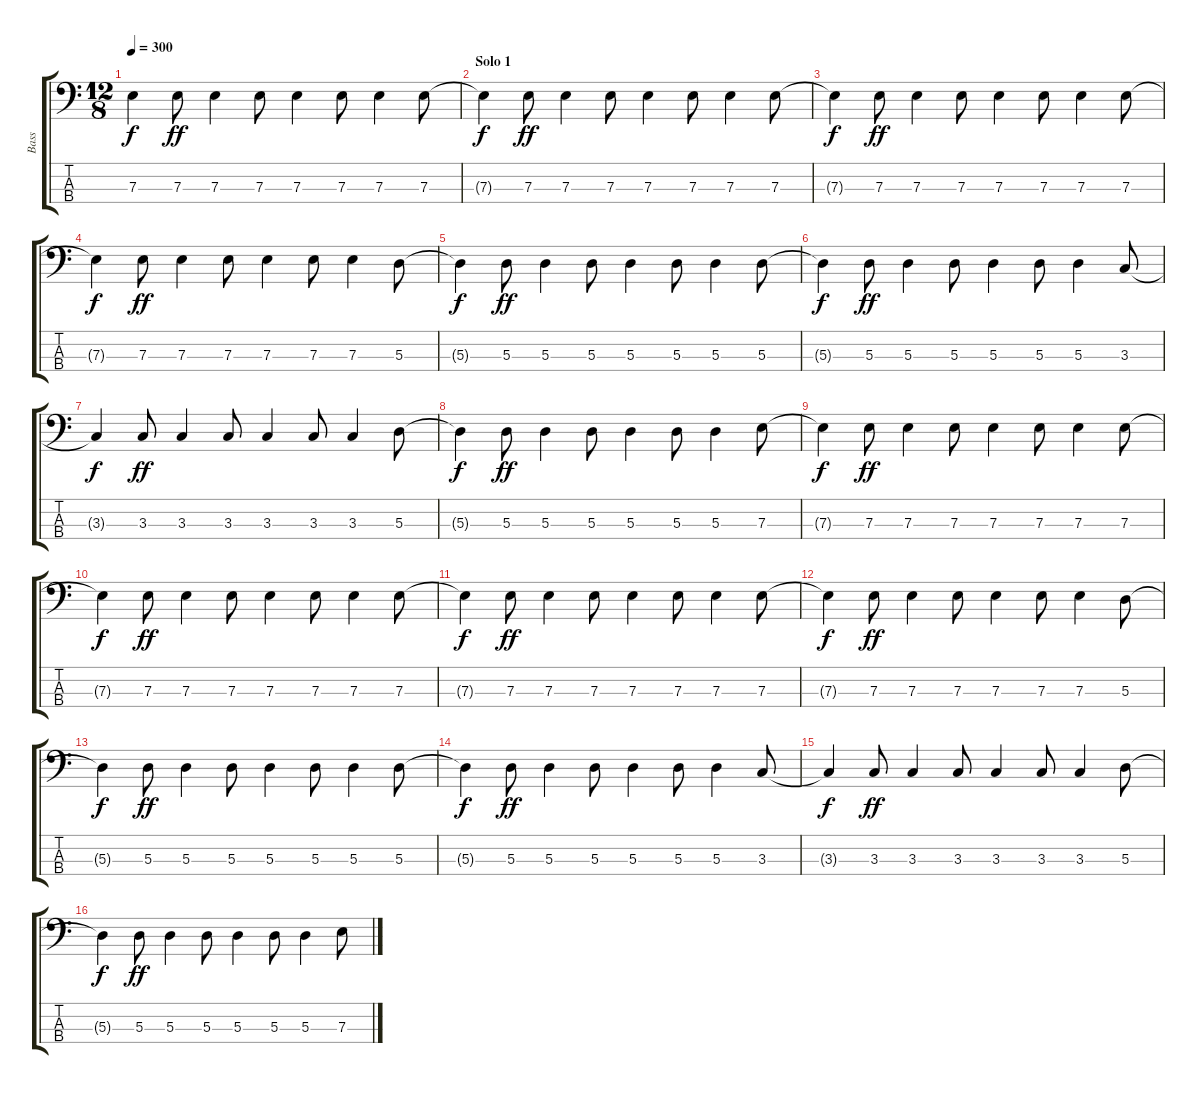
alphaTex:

\track ("Bass" "Bass") {instrument electricbasspick}
\staff {score tabs}
\tuning (G2 D2 A1 E1) {hide}
\ts (12 8)
\tempo 300
\clef f4
\ks c
7.3{t}.4{dy f} 7.3.8{dy ff} 7.3.4 7.3.8 7.3.4 7.3.8 7.3.4 7.3.8 |
\section ("" "Solo 1")
7.3{t}.4{dy f} 7.3.8{dy ff} 7.3.4 7.3.8 7.3.4 7.3.8 7.3.4 7.3.8 |
7.3{t}.4{dy f} 7.3.8{dy ff} 7.3.4 7.3.8 7.3.4 7.3.8 7.3.4 7.3.8 |
7.3{t}.4{dy f} 7.3.8{dy ff} 7.3.4 7.3.8 7.3.4 7.3.8 7.3.4 5.3.8 |
5.3{t}.4{dy f} 5.3.8{dy ff} 5.3.4 5.3.8 5.3.4 5.3.8 5.3.4 5.3.8 |
5.3{t}.4{dy f} 5.3.8{dy ff} 5.3.4 5.3.8 5.3.4 5.3.8 5.3.4 3.3.8 |
3.3{t}.4{dy f} 3.3.8{dy ff} 3.3.4 3.3.8 3.3.4 3.3.8 3.3.4 5.3.8 |
5.3{t}.4{dy f} 5.3.8{dy ff} 5.3.4 5.3.8 5.3.4 5.3.8 5.3.4 7.3.8 |
7.3{t}.4{dy f} 7.3.8{dy ff} 7.3.4 7.3.8 7.3.4 7.3.8 7.3.4 7.3.8 |
7.3{t}.4{dy f} 7.3.8{dy ff} 7.3.4 7.3.8 7.3.4 7.3.8 7.3.4 7.3.8 |
7.3{t}.4{dy f} 7.3.8{dy ff} 7.3.4 7.3.8 7.3.4 7.3.8 7.3.4 7.3.8 |
7.3{t}.4{dy f} 7.3.8{dy ff} 7.3.4 7.3.8 7.3.4 7.3.8 7.3.4 5.3.8 |
5.3{t}.4{dy f} 5.3.8{dy ff} 5.3.4 5.3.8 5.3.4 5.3.8 5.3.4 5.3.8 |
5.3{t}.4{dy f} 5.3.8{dy ff} 5.3.4 5.3.8 5.3.4 5.3.8 5.3.4 3.3.8 |
3.3{t}.4{dy f} 3.3.8{dy ff} 3.3.4 3.3.8 3.3.4 3.3.8 3.3.4 5.3.8 |
5.3{t}.4{dy f} 5.3.8{dy ff} 5.3.4 5.3.8 5.3.4 5.3.8 5.3.4 7.3.8
